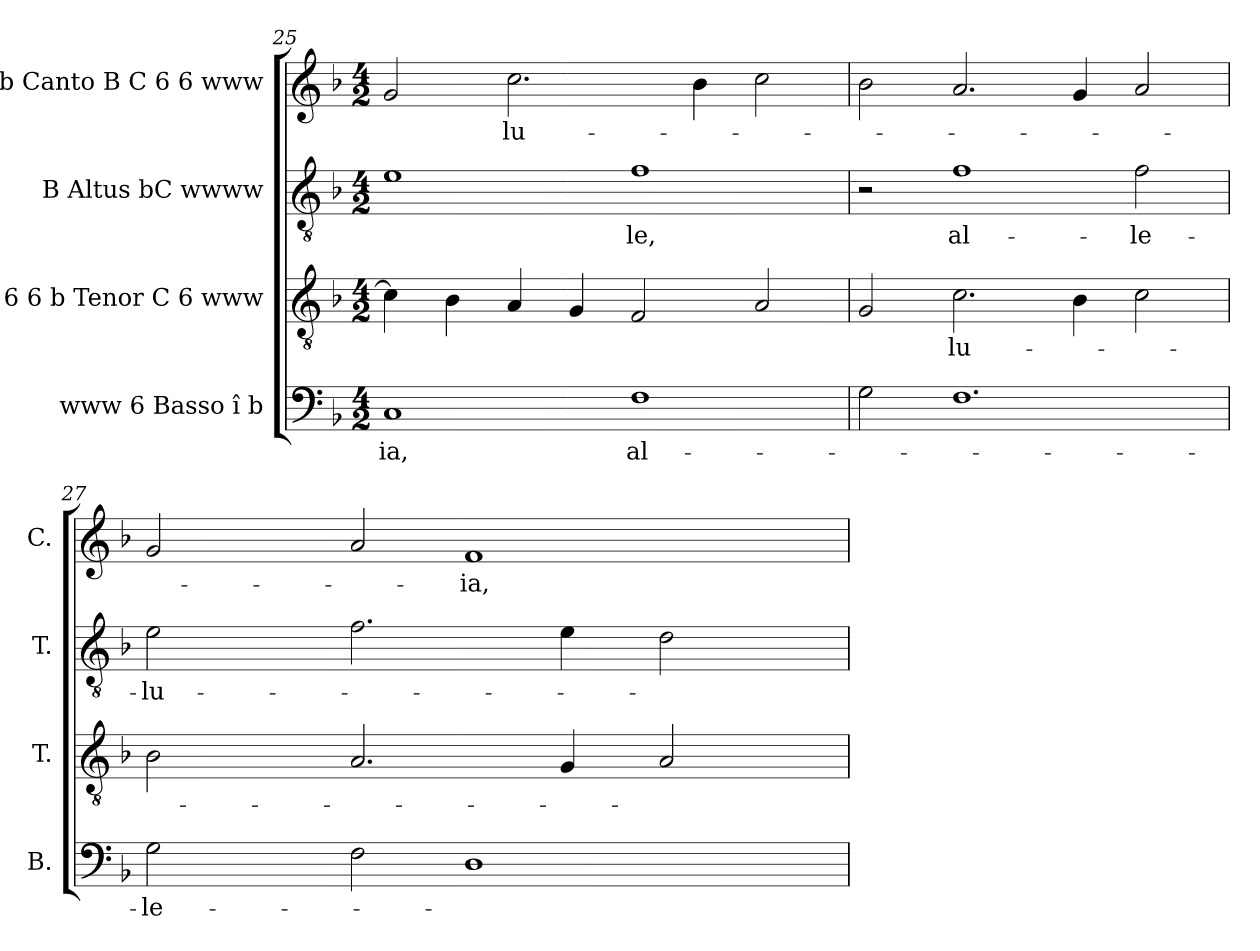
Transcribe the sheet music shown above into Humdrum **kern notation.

**kern	**text	**kern	**text	**kern	**text	**kern	**text
*part4	*part4	*part3	*part3	*part2	*part2	*part1	*part1
*staff4	*staff4	*staff3	*staff3	*staff2	*staff2	*staff1	*staff1
*I"www  6  Basso  î  b	*	*I"6 6  b  Tenor  C 6  www	*	*I"B  Altus  bC  wwww	*	*I"b  Canto  B  C 6 6 www	*
*I'B.	*	*I'T.	*	*I'T.	*	*I'C.	*
*clefF4	*	*clefGv2	*	*clefGv2	*	*clefG2	*
*k[b-]	*	*k[b-]	*	*k[b-]	*	*k[b-]	*
*F:	*	*F:	*	*F:	*	*F:	*
*M4/2	*	*M4/2	*	*M4/2	*	*M4/2	*
=25	=25	=25	=25	=25	=25	=25	=25
!	!LO:LY:b:cj	!	!	!	!	!	!
1C	-ia,	4c\]	.	1e	.	2g/	.
.	.	4B-\	.	.	.	.	.
!	!	!	!	!	!	!	!LO:LY:b:cj
.	.	4A/	.	.	.	2.cc\	-lu-
.	.	4G/	.	.	.	.	.
!	!LO:LY:b:cj	!	!	!	!LO:LY:b:cj	!	!
1F	al-	2F/	.	1f	-le,	.	.
.	.	.	.	.	.	4b-\	.
.	.	2A/	.	.	.	2cc\	.
=26	=26	=26	=26	=26	=26	=26	=26
2G\	.	2G/	.	2r	.	2b-\	.
!	!	!	!LO:LY:b:cj	!	!LO:LY:b:cj	!	!
1.F	.	2.c\	-lu-	1f	al-	2.a/	.
.	.	4B-\	.	.	.	4g/	.
!	!	!	!	!	!LO:LY:b:cj	!	!
.	.	2c\	.	2f\	-le-	2a/	.
!!LO:LB:g=z
=27	=27	=27	=27	=27	=27	=27	=27
!	!LO:LY:b:cj	!	!	!	!LO:LY:b:cj	!	!
*	*	*^	*	*	*	*^	*
2G\	-le-	2B-\	8.ryy	.	2e\	-lu-	2g/	4ryy	.
.	.	.	1ryy	.	.	.	.	.	.
.	.	.	.	.	.	.	.	8ryy	.
.	.	.	.	.	.	.	.	64ryy	.
.	.	.	.	.	.	.	.	1ryy	.
2F\	.	2.A/	.	.	2.f\	.	2a/	.	.
!	!	!	!	!	!	!	!	!	!LO:LY:b:cj
1D	.	.	.	.	.	.	1f	.	-ia,
.	.	.	2ryy	.	.	.	.	.	.
.	.	4G/	.	.	4e\	.	.	.	.
.	.	.	.	.	.	.	.	2ryy	.
.	.	2A/	.	.	2d\	.	.	.	.
.	.	.	4ryy	.	.	.	.	.	.
.	.	.	.	.	.	.	.	16..ryy	.
.	.	.	16ryy	.	.	.	.	.	.
*	*	*v	*v	*	*	*	*v	*v	*
=	=	=	=	=	=	=	=
*-	*-	*-	*-	*-	*-	*-	*-
